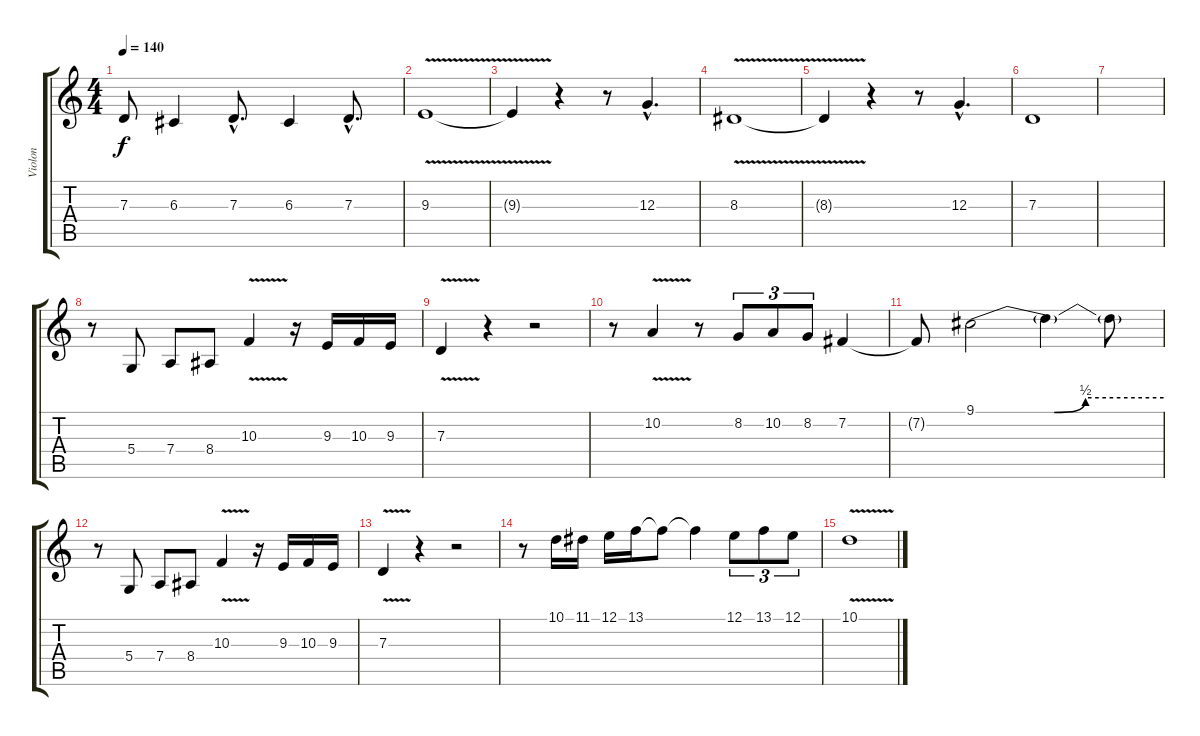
\track ("Violon" "Violon") {instrument violin}
\staff {score tabs}
\tuning (E4 B3 G3 D3 A2 E2) {hide}
\ts (4 4)
\tempo 140
\clef g2
\ks c
7.3{t}.8{dy f} 6.3.4 7.3{hac}.8{d} 6.3.4 7.3{hac}.8{d} |
9.3{v}.1 |
9.3{t}.4 r.4 r.8 12.3{hac}.4{d} |
8.3{v}.1 |
8.3{t}.4 r.4 r.8 12.3{hac}.4{d} |
7.3.1 |
|
r.8 5.4.8 7.4.8 8.4.8 10.3{v}.4 r.16 9.3.16 10.3.16 9.3.16 |
7.3{v}.4 r.4 r.2 |
r.8 10.2{v}.4 r.8 8.2.8{tu (3 2)} 10.2.8{tu (3 2)} 8.2.8{tu (3 2)} 7.2.4 |
7.2{t}.8 9.1{be (custom 0 0 25 0 35 2 60 2)}.2 9.1{t}.4 9.1{t}.8 |
r.8 5.4.8 7.4.8 8.4.8 10.3{v}.4 r.16 9.3.16 10.3.16 9.3.16 |
7.3{v}.4 r.4 r.2 |
r.8 10.1.16 11.1.16 12.1.16 13.1.16 13.1{t}.8 13.1{t}.4 12.1.8{tu (3 2)} 13.1.8{tu (3 2)} 12.1.8{tu (3 2)} |
10.1{v}.1
